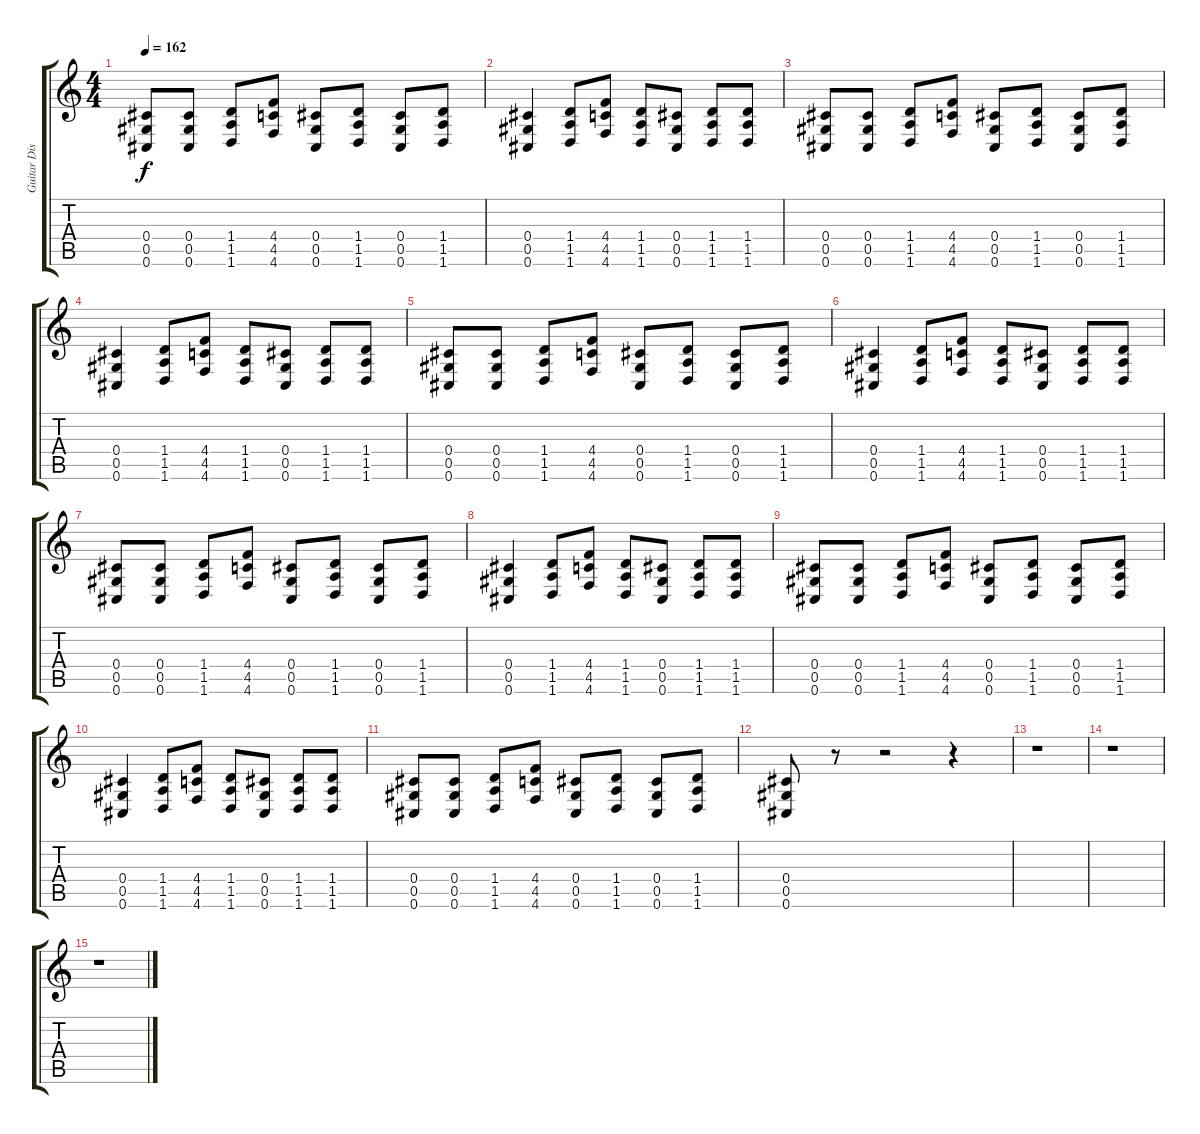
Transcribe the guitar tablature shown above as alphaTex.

\track ("Guitar Disto 2" "Guitar Dis") {instrument distortionguitar}
\staff {score tabs}
\tuning (Eb4 Bb3 Gb3 Db3 Ab2 Db2) {hide}
\ts (4 4)
\tempo 162
\clef g2
\ks c
(0.4 0.5 0.6).8{dy f} (0.4 0.5 0.6).8 (1.4 1.5 1.6).8 (4.4 4.5 4.6).8 (0.4 0.5 0.6).8 (1.4 1.5 1.6).8 (0.4 0.5 0.6).8 (1.4 1.5 1.6).8 |
(0.4 0.5 0.6).4 (1.4 1.5 1.6).8 (4.4 4.5 4.6).8 (1.4 1.5 1.6).8 (0.4 0.5 0.6).8 (1.4 1.5 1.6).8 (1.4 1.5 1.6).8 |
(0.4 0.5 0.6).8 (0.4 0.5 0.6).8 (1.4 1.5 1.6).8 (4.4 4.5 4.6).8 (0.4 0.5 0.6).8 (1.4 1.5 1.6).8 (0.4 0.5 0.6).8 (1.4 1.5 1.6).8 |
(0.4 0.5 0.6).4 (1.4 1.5 1.6).8 (4.4 4.5 4.6).8 (1.4 1.5 1.6).8 (0.4 0.5 0.6).8 (1.4 1.5 1.6).8 (1.4 1.5 1.6).8 |
(0.4 0.5 0.6).8 (0.4 0.5 0.6).8 (1.4 1.5 1.6).8 (4.4 4.5 4.6).8 (0.4 0.5 0.6).8 (1.4 1.5 1.6).8 (0.4 0.5 0.6).8 (1.4 1.5 1.6).8 |
(0.4 0.5 0.6).4 (1.4 1.5 1.6).8 (4.4 4.5 4.6).8 (1.4 1.5 1.6).8 (0.4 0.5 0.6).8 (1.4 1.5 1.6).8 (1.4 1.5 1.6).8 |
(0.4 0.5 0.6).8 (0.4 0.5 0.6).8 (1.4 1.5 1.6).8 (4.4 4.5 4.6).8 (0.4 0.5 0.6).8 (1.4 1.5 1.6).8 (0.4 0.5 0.6).8 (1.4 1.5 1.6).8 |
(0.4 0.5 0.6).4 (1.4 1.5 1.6).8 (4.4 4.5 4.6).8 (1.4 1.5 1.6).8 (0.4 0.5 0.6).8 (1.4 1.5 1.6).8 (1.4 1.5 1.6).8 |
(0.4 0.5 0.6).8 (0.4 0.5 0.6).8 (1.4 1.5 1.6).8 (4.4 4.5 4.6).8 (0.4 0.5 0.6).8 (1.4 1.5 1.6).8 (0.4 0.5 0.6).8 (1.4 1.5 1.6).8 |
(0.4 0.5 0.6).4 (1.4 1.5 1.6).8 (4.4 4.5 4.6).8 (1.4 1.5 1.6).8 (0.4 0.5 0.6).8 (1.4 1.5 1.6).8 (1.4 1.5 1.6).8 |
(0.4 0.5 0.6).8 (0.4 0.5 0.6).8 (1.4 1.5 1.6).8 (4.4 4.5 4.6).8 (0.4 0.5 0.6).8 (1.4 1.5 1.6).8 (0.4 0.5 0.6).8 (1.4 1.5 1.6).8 |
(0.4 0.5 0.6).8 r.8 r.2 r.4 |
r.1 |
r.1 |
r.1
